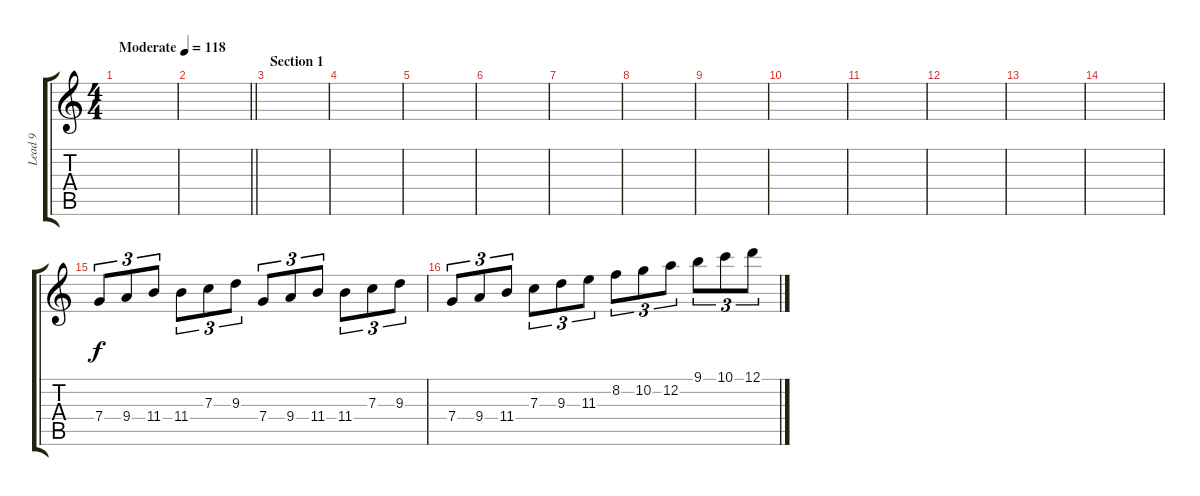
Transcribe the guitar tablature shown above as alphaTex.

\track ("Lead 9" "Lead 9") {instrument overdrivenguitar}
\staff {score tabs}
\tuning (D4 A3 F3 C3 G2 C2) {hide}
\ts (4 4)
\tempo (118 "Moderate")
\clef g2
\ks c
|
\barLineRight lightlight
|
\section ("" "Section 1")
|
|
|
|
|
|
|
|
|
|
|
|
7.4.8{tu (3 2)} 9.4.8{tu (3 2)} 11.4.8{tu (3 2)} 11.4.8{tu (3 2)} 7.3.8{tu (3 2)} 9.3.8{tu (3 2)} 7.4.8{tu (3 2)} 9.4.8{tu (3 2)} 11.4.8{tu (3 2)} 11.4.8{tu (3 2)} 7.3.8{tu (3 2)} 9.3.8{tu (3 2)} |
7.4.8{tu (3 2)} 9.4.8{tu (3 2)} 11.4.8{tu (3 2)} 7.3.8{tu (3 2)} 9.3.8{tu (3 2)} 11.3.8{tu (3 2)} 8.2.8{tu (3 2)} 10.2.8{tu (3 2)} 12.2.8{tu (3 2)} 9.1.8{tu (3 2)} 10.1.8{tu (3 2)} 12.1.8{tu (3 2)}
